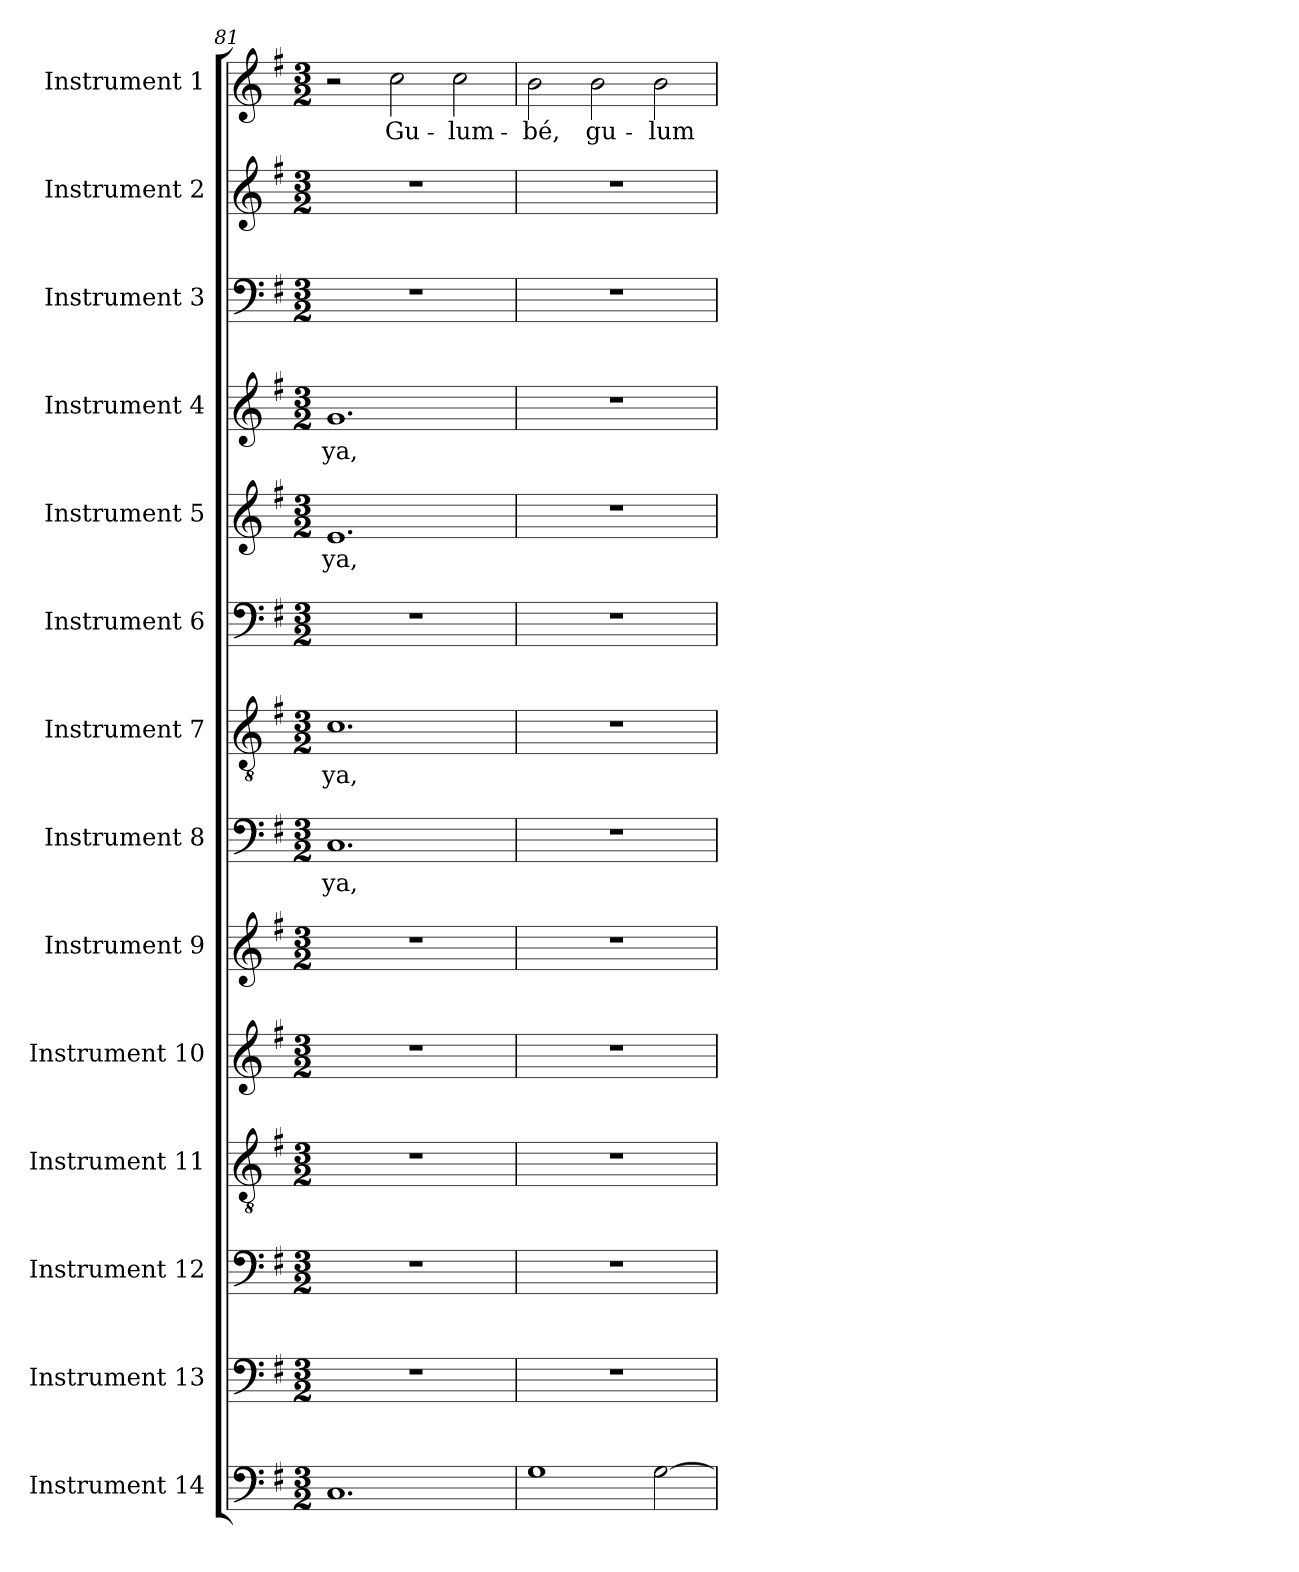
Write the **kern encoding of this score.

**kern	**kern	**kern	**kern	**kern	**kern	**kern	**text	**kern	**text	**kern	**kern	**text	**kern	**text	**kern	**kern	**kern	**text
*part14	*part13	*part12	*part11	*part10	*part9	*part8	*part8	*part7	*part7	*part6	*part5	*part5	*part4	*part4	*part3	*part2	*part1	*part1
*staff14	*staff13	*staff12	*staff11	*staff10	*staff9	*staff8	*staff8	*staff7	*staff7	*staff6	*staff5	*staff5	*staff4	*staff4	*staff3	*staff2	*staff1	*staff1
*I"Instrument 14	*I"Instrument 13	*I"Instrument 12	*I"Instrument 11	*I"Instrument 10	*I"Instrument 9	*I"Instrument 8	*	*I"Instrument 7	*	*I"Instrument 6	*I"Instrument 5	*	*I"Instrument 4	*	*I"Instrument 3	*I"Instrument 2	*I"Instrument 1	*
*clefF4	*clefF4	*clefF4	*clefGv2	*clefG2	*clefG2	*clefF4	*	*clefGv2	*	*clefF4	*clefG2	*	*clefG2	*	*clefF4	*clefG2	*clefG2	*
*k[f#]	*k[f#]	*k[f#]	*k[f#]	*k[f#]	*k[f#]	*k[f#]	*	*k[f#]	*	*k[f#]	*k[f#]	*	*k[f#]	*	*k[f#]	*k[f#]	*k[f#]	*
*G:	*G:	*G:	*G:	*G:	*G:	*G:	*	*G:	*	*G:	*G:	*	*G:	*	*G:	*G:	*G:	*
*M3/2	*M3/2	*M3/2	*M3/2	*M3/2	*M3/2	*M3/2	*	*M3/2	*	*M3/2	*M3/2	*	*M3/2	*	*M3/2	*M3/2	*M3/2	*
=81	=81	=81	=81	=81	=81	=81	=81	=81	=81	=81	=81	=81	=81	=81	=81	=81	=81	=81
!	!	!	!	!	!	!	!LO:LY:b:rj	!	!LO:LY:b:rj	!	!	!LO:LY:b:rj	!	!LO:LY:b:rj	!	!	!	!
1.C	1.r	1.r	1.r	1.r	1.r	1.C	-ya,	1.c	-ya,	1.r	1.e	-ya,	1.g	-ya,	1.r	1.r	2r	.
!	!	!	!	!	!	!	!	!	!	!	!	!	!	!	!	!	!	!LO:LY:b:cj
.	.	.	.	.	.	.	.	.	.	.	.	.	.	.	.	.	2cc\	Gu-
!	!	!	!	!	!	!	!	!	!	!	!	!	!	!	!	!	!	!LO:LY:b:cj
.	.	.	.	.	.	.	.	.	.	.	.	.	.	.	.	.	2cc\	-lum-
=82	=82	=82	=82	=82	=82	=82	=82	=82	=82	=82	=82	=82	=82	=82	=82	=82	=82	=82
!	!	!	!	!	!	!	!	!	!	!	!	!	!	!	!	!	!	!LO:LY:b:cj
1G	1.r	1.r	1.r	1.r	1.r	1.r	.	1.r	.	1.r	1.r	.	1.r	.	1.r	1.r	2b\	-bé,
!	!	!	!	!	!	!	!	!	!	!	!	!	!	!	!	!	!	!LO:LY:b:cj
.	.	.	.	.	.	.	.	.	.	.	.	.	.	.	.	.	2b\	gu-
!	!	!	!	!	!	!	!	!	!	!	!	!	!	!	!	!	!	!LO:LY:b:cj
[>2G\	.	.	.	.	.	.	.	.	.	.	.	.	.	.	.	.	2b\	-lum-
=	=	=	=	=	=	=	=	=	=	=	=	=	=	=	=	=	=	=
*-	*-	*-	*-	*-	*-	*-	*-	*-	*-	*-	*-	*-	*-	*-	*-	*-	*-	*-
